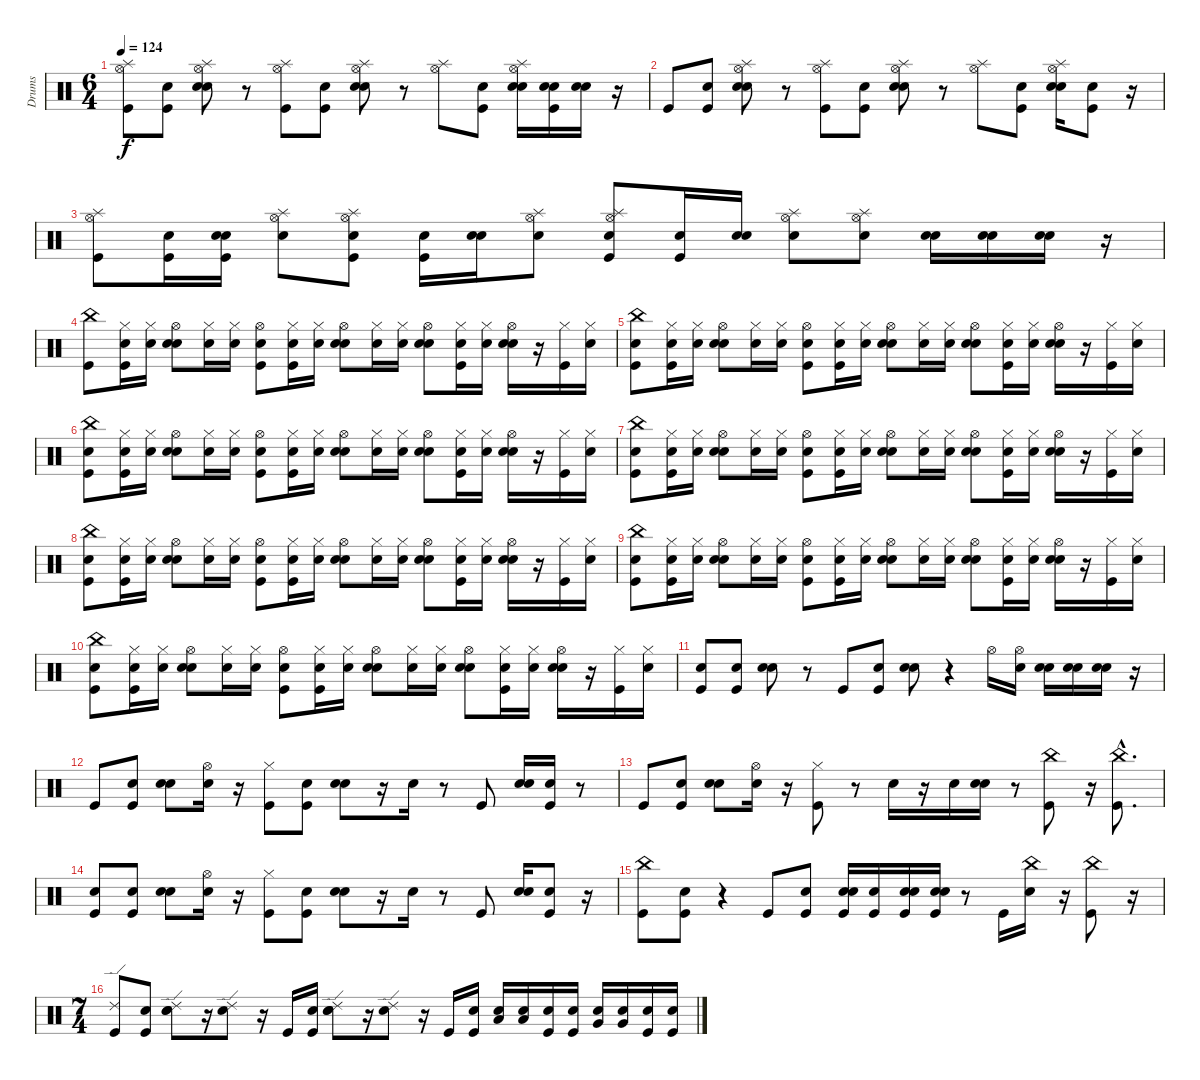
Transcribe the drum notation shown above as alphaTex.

\track ("Drums" "Drums") {instrument percussion}
\staff {score}
\articulation defaults
\ts (6 4)
\tempo 124
\clef neutral
\ks c
("Kick (hit)" "Hi-Hat (open)" "Splash (hit)").8{dy f} ("Snare (hit)" "Kick (hit)").8 ("Snare (hit)" "Snare (hit) 2" "Hi-Hat (open)" "Splash (hit)").8 r.8 ("Kick (hit)" "Hi-Hat (open)" "Splash (hit)").8 ("Snare (hit)" "Kick (hit)").8 ("Snare (hit)" "Snare (hit) 2" "Hi-Hat (open)" "Splash (hit)").8 r.8 ("Hi-Hat (open)" "Splash (hit)").8 ("Snare (hit)" "Kick (hit)").8 ("Snare (hit)" "Snare (hit) 2" "Hi-Hat (open)" "Splash (hit)").16 ("Snare (hit)" "Kick (hit)" "Snare (hit) 2").16 ("Snare (hit)" "Snare (hit) 2").16 r.16 |
"Kick (hit)".8 ("Snare (hit)" "Kick (hit)").8 ("Snare (hit)" "Snare (hit) 2" "Hi-Hat (open)" "Splash (hit)").8 r.8 ("Kick (hit)" "Hi-Hat (open)" "Splash (hit)").8 ("Snare (hit)" "Kick (hit)").8 ("Snare (hit)" "Snare (hit) 2" "Hi-Hat (open)" "Splash (hit)").8 r.8 ("Hi-Hat (open)" "Splash (hit)").8 ("Snare (hit)" "Kick (hit)").8 ("Snare (hit)" "Snare (hit) 2" "Hi-Hat (open)" "Splash (hit)").16 ("Snare (hit)" "Kick (hit)").8 r.16 |
("Kick (hit)" "Hi-Hat (open)" "Splash (hit)").8 ("Snare (hit)" "Kick (hit)").16 ("Snare (hit)" "Kick (hit)" "Snare (hit) 2").16 ("Snare (hit)" "Hi-Hat (open)" "Splash (hit)").8 ("Snare (hit)" "Kick (hit)" "Hi-Hat (open)" "Splash (hit)").8 ("Snare (hit)" "Kick (hit)").16 ("Snare (hit)" "Snare (hit) 2").16 ("Snare (hit)" "Hi-Hat (open)" "Splash (hit)").8 ("Snare (hit)" "Kick (hit)" "Hi-Hat (open)" "Splash (hit)").8 ("Snare (hit)" "Kick (hit)").16 ("Snare (hit)" "Snare (hit) 2").16 ("Snare (hit)" "Hi-Hat (open)" "Splash (hit)").8 ("Snare (hit)" "Hi-Hat (open)" "Splash (hit)").8 ("Snare (hit)" "Snare (hit) 2").16 ("Snare (hit)" "Snare (hit) 2").16 ("Snare (hit)" "Snare (hit) 2").16 r.16 |
("Kick (hit)" "China (hit)").8 ("Snare (hit)" "Kick (hit)" "Hi-Hat (closed)").16 ("Snare (hit)" "Hi-Hat (closed)").16 ("Snare (hit)" "Snare (hit) 2" "Hi-Hat (open)").8 ("Snare (hit)" "Hi-Hat (closed)").16 ("Snare (hit)" "Hi-Hat (closed)").16 ("Snare (hit)" "Kick (hit)" "Hi-Hat (open)").8 ("Snare (hit)" "Kick (hit)" "Hi-Hat (closed)").16 ("Snare (hit)" "Hi-Hat (closed)").16 ("Snare (hit)" "Snare (hit) 2" "Hi-Hat (open)").8 ("Snare (hit)" "Hi-Hat (closed)").16 ("Snare (hit)" "Hi-Hat (closed)").16 ("Snare (hit)" "Snare (hit) 2" "Hi-Hat (open)").8 ("Snare (hit)" "Kick (hit)" "Hi-Hat (closed)").16 ("Snare (hit)" "Hi-Hat (closed)").16 ("Snare (hit)" "Snare (hit) 2" "Hi-Hat (open)").16 r.16 ("Kick (hit)" "Hi-Hat (closed)").16 ("Snare (hit)" "Hi-Hat (closed)").16 |
("Snare (hit)" "Kick (hit)" "China (hit)").8 ("Snare (hit)" "Kick (hit)" "Hi-Hat (closed)").16 ("Snare (hit)" "Hi-Hat (closed)").16 ("Snare (hit)" "Snare (hit) 2" "Hi-Hat (open)").8 ("Snare (hit)" "Hi-Hat (closed)").16 ("Snare (hit)" "Hi-Hat (closed)").16 ("Snare (hit)" "Kick (hit)" "Hi-Hat (open)").8 ("Snare (hit)" "Kick (hit)" "Hi-Hat (closed)").16 ("Snare (hit)" "Hi-Hat (closed)").16 ("Snare (hit)" "Snare (hit) 2" "Hi-Hat (open)").8 ("Snare (hit)" "Hi-Hat (closed)").16 ("Snare (hit)" "Hi-Hat (closed)").16 ("Snare (hit)" "Snare (hit) 2" "Hi-Hat (open)").8 ("Snare (hit)" "Kick (hit)" "Hi-Hat (closed)").16 ("Snare (hit)" "Hi-Hat (closed)").16 ("Snare (hit)" "Snare (hit) 2" "Hi-Hat (open)").16 r.16 ("Kick (hit)" "Hi-Hat (closed)").16 ("Snare (hit)" "Hi-Hat (closed)").16 |
("Snare (hit)" "Kick (hit)" "China (hit)").8 ("Snare (hit)" "Kick (hit)" "Hi-Hat (closed)").16 ("Snare (hit)" "Hi-Hat (closed)").16 ("Snare (hit)" "Snare (hit) 2" "Hi-Hat (open)").8 ("Snare (hit)" "Hi-Hat (closed)").16 ("Snare (hit)" "Hi-Hat (closed)").16 ("Snare (hit)" "Kick (hit)" "Hi-Hat (open)").8 ("Snare (hit)" "Kick (hit)" "Hi-Hat (closed)").16 ("Snare (hit)" "Hi-Hat (closed)").16 ("Snare (hit)" "Snare (hit) 2" "Hi-Hat (open)").8 ("Snare (hit)" "Hi-Hat (closed)").16 ("Snare (hit)" "Hi-Hat (closed)").16 ("Snare (hit)" "Snare (hit) 2" "Hi-Hat (open)").8 ("Snare (hit)" "Kick (hit)" "Hi-Hat (closed)").16 ("Snare (hit)" "Hi-Hat (closed)").16 ("Snare (hit)" "Snare (hit) 2" "Hi-Hat (open)").16 r.16 ("Kick (hit)" "Hi-Hat (closed)").16 ("Snare (hit)" "Hi-Hat (closed)").16 |
("Snare (hit)" "Kick (hit)" "China (hit)").8 ("Snare (hit)" "Kick (hit)" "Hi-Hat (closed)").16 ("Snare (hit)" "Hi-Hat (closed)").16 ("Snare (hit)" "Snare (hit) 2" "Hi-Hat (open)").8 ("Snare (hit)" "Hi-Hat (closed)").16 ("Snare (hit)" "Hi-Hat (closed)").16 ("Snare (hit)" "Kick (hit)" "Hi-Hat (open)").8 ("Snare (hit)" "Kick (hit)" "Hi-Hat (closed)").16 ("Snare (hit)" "Hi-Hat (closed)").16 ("Snare (hit)" "Snare (hit) 2" "Hi-Hat (open)").8 ("Snare (hit)" "Hi-Hat (closed)").16 ("Snare (hit)" "Hi-Hat (closed)").16 ("Snare (hit)" "Snare (hit) 2" "Hi-Hat (open)").8 ("Snare (hit)" "Kick (hit)" "Hi-Hat (closed)").16 ("Snare (hit)" "Hi-Hat (closed)").16 ("Snare (hit)" "Snare (hit) 2" "Hi-Hat (open)").16 r.16 ("Kick (hit)" "Hi-Hat (closed)").16 ("Snare (hit)" "Hi-Hat (closed)").16 |
("Snare (hit)" "Kick (hit)" "China (hit)").8 ("Snare (hit)" "Kick (hit)" "Hi-Hat (closed)").16 ("Snare (hit)" "Hi-Hat (closed)").16 ("Snare (hit)" "Snare (hit) 2" "Hi-Hat (open)").8 ("Snare (hit)" "Hi-Hat (closed)").16 ("Snare (hit)" "Hi-Hat (closed)").16 ("Snare (hit)" "Kick (hit)" "Hi-Hat (open)").8 ("Snare (hit)" "Kick (hit)" "Hi-Hat (closed)").16 ("Snare (hit)" "Hi-Hat (closed)").16 ("Snare (hit)" "Snare (hit) 2" "Hi-Hat (open)").8 ("Snare (hit)" "Hi-Hat (closed)").16 ("Snare (hit)" "Hi-Hat (closed)").16 ("Snare (hit)" "Snare (hit) 2" "Hi-Hat (open)").8 ("Snare (hit)" "Kick (hit)" "Hi-Hat (closed)").16 ("Snare (hit)" "Hi-Hat (closed)").16 ("Snare (hit)" "Snare (hit) 2" "Hi-Hat (open)").16 r.16 ("Kick (hit)" "Hi-Hat (closed)").16 ("Snare (hit)" "Hi-Hat (closed)").16 |
("Snare (hit)" "Kick (hit)" "China (hit)").8 ("Snare (hit)" "Kick (hit)" "Hi-Hat (closed)").16 ("Snare (hit)" "Hi-Hat (closed)").16 ("Snare (hit)" "Snare (hit) 2" "Hi-Hat (open)").8 ("Snare (hit)" "Hi-Hat (closed)").16 ("Snare (hit)" "Hi-Hat (closed)").16 ("Snare (hit)" "Kick (hit)" "Hi-Hat (open)").8 ("Snare (hit)" "Kick (hit)" "Hi-Hat (closed)").16 ("Snare (hit)" "Hi-Hat (closed)").16 ("Snare (hit)" "Snare (hit) 2" "Hi-Hat (open)").8 ("Snare (hit)" "Hi-Hat (closed)").16 ("Snare (hit)" "Hi-Hat (closed)").16 ("Snare (hit)" "Snare (hit) 2" "Hi-Hat (open)").8 ("Snare (hit)" "Kick (hit)" "Hi-Hat (closed)").16 ("Snare (hit)" "Hi-Hat (closed)").16 ("Snare (hit)" "Snare (hit) 2" "Hi-Hat (open)").16 r.16 ("Kick (hit)" "Hi-Hat (closed)").16 ("Snare (hit)" "Hi-Hat (closed)").16 |
("Snare (hit)" "Kick (hit)" "China (hit)").8 ("Snare (hit)" "Kick (hit)" "Hi-Hat (closed)").16 ("Snare (hit)" "Hi-Hat (closed)").16 ("Snare (hit)" "Snare (hit) 2" "Hi-Hat (open)").8 ("Snare (hit)" "Hi-Hat (closed)").16 ("Snare (hit)" "Hi-Hat (closed)").16 ("Snare (hit)" "Kick (hit)" "Hi-Hat (open)").8 ("Snare (hit)" "Kick (hit)" "Hi-Hat (closed)").16 ("Snare (hit)" "Hi-Hat (closed)").16 ("Snare (hit)" "Snare (hit) 2" "Hi-Hat (open)").8 ("Snare (hit)" "Hi-Hat (closed)").16 ("Snare (hit)" "Hi-Hat (closed)").16 ("Snare (hit)" "Snare (hit) 2" "Hi-Hat (open)").8 ("Snare (hit)" "Kick (hit)" "Hi-Hat (closed)").16 ("Snare (hit)" "Hi-Hat (closed)").16 ("Snare (hit)" "Snare (hit) 2" "Hi-Hat (open)").16 r.16 ("Kick (hit)" "Hi-Hat (closed)").16 ("Snare (hit)" "Hi-Hat (closed)").16 |
("Snare (hit)" "Kick (hit)").8 ("Snare (hit)" "Kick (hit)").8 ("Snare (hit)" "Snare (hit) 2").8 r.8 "Kick (hit)".8 ("Snare (hit)" "Kick (hit)").8 ("Snare (hit)" "Snare (hit) 2").8 r.4 "Hi-Hat (open)".16 ("Snare (hit)" "Hi-Hat (open)").16 ("Snare (hit)" "Snare (hit) 2").16 ("Snare (hit)" "Snare (hit) 2").16 ("Snare (hit)" "Snare (hit) 2").16 r.16 |
"Kick (hit)".8 ("Snare (hit)" "Kick (hit)").8 ("Snare (hit)" "Snare (hit) 2").8 ("Snare (hit)" "Hi-Hat (open)").16 r.16 ("Kick (hit)" "Hi-Hat (closed)").8 ("Snare (hit)" "Kick (hit)").8 ("Snare (hit)" "Snare (hit) 2").8 r.16 "Snare (hit) 2".16 r.8 "Kick (hit)".8 ("Snare (hit)" "Snare (hit) 2").16 ("Snare (hit)" "Kick (hit)").16 r.8 |
"Kick (hit)".8 ("Snare (hit)" "Kick (hit)").8 ("Snare (hit)" "Snare (hit) 2").8 ("Snare (hit)" "Hi-Hat (open)").16 r.16 ("Kick (hit)" "Hi-Hat (closed)").8 r.8 "Snare (hit) 2".16 r.16 "Snare (hit) 2".16 ("Snare (hit)" "Snare (hit) 2").16 r.8 ("Kick (hit)" "China (hit)").8 r.16 ("Kick (hit)"{hac} "China (hit)"{hac}).8{d} |
("Snare (hit)" "Kick (hit)").8 ("Snare (hit)" "Kick (hit)").8 ("Snare (hit)" "Snare (hit) 2").8 ("Snare (hit)" "Hi-Hat (open)").16 r.16 ("Kick (hit)" "Hi-Hat (closed)").8 ("Snare (hit)" "Kick (hit)").8 ("Snare (hit)" "Snare (hit) 2").8 r.16 "Snare (hit) 2".16 r.8 "Kick (hit)".8 ("Snare (hit)" "Snare (hit) 2").16 ("Snare (hit)" "Kick (hit)").8 r.16 |
("Kick (hit)" "China (hit)").8 ("Snare (hit)" "Kick (hit)").8 r.4 "Kick (hit)".8 ("Snare (hit)" "Kick (hit)").8 ("Snare (hit)" "Kick (hit)" "Snare (hit) 2").16 ("Snare (hit)" "Kick (hit)").16 ("Snare (hit)" "Kick (hit)" "Snare (hit) 2").16 ("Snare (hit)" "Kick (hit)" "Snare (hit) 2").16 r.8 "Kick (hit)".16 ("Snare (hit)" "China (hit)").16 r.16 ("Kick (hit)" "China (hit)").8 r.16 |
\ts (7 4)
("Kick (hit)" "Ride (edge) 2").8 ("Snare (hit)" "Kick (hit)").8 ("Snare (hit)" "Snare (hit) 2" "Ride (edge) 2").8 r.16 ("Snare (hit) 2" "Ride (edge) 2").8 r.16 "Kick (hit)".16 ("Snare (hit)" "Kick (hit)").16 ("Snare (hit)" "Snare (hit) 2" "Ride (edge) 2").8 r.16 ("Snare (hit) 2" "Ride (edge) 2").8 r.16 "Kick (hit)".16 ("Snare (hit)" "Kick (hit)").16 ("Snare (hit)" "Low Tom (hit)").16 ("Snare (hit)" "Low Tom (hit)").16 ("Snare (hit)" "Kick (hit)").16 ("Snare (hit)" "Kick (hit)").16 ("Snare (hit)" "Very Low Tom (hit)").16 ("Snare (hit)" "Very Low Tom (hit)").16 ("Snare (hit)" "Kick (hit)").16 ("Snare (hit)" "Kick (hit)").16
